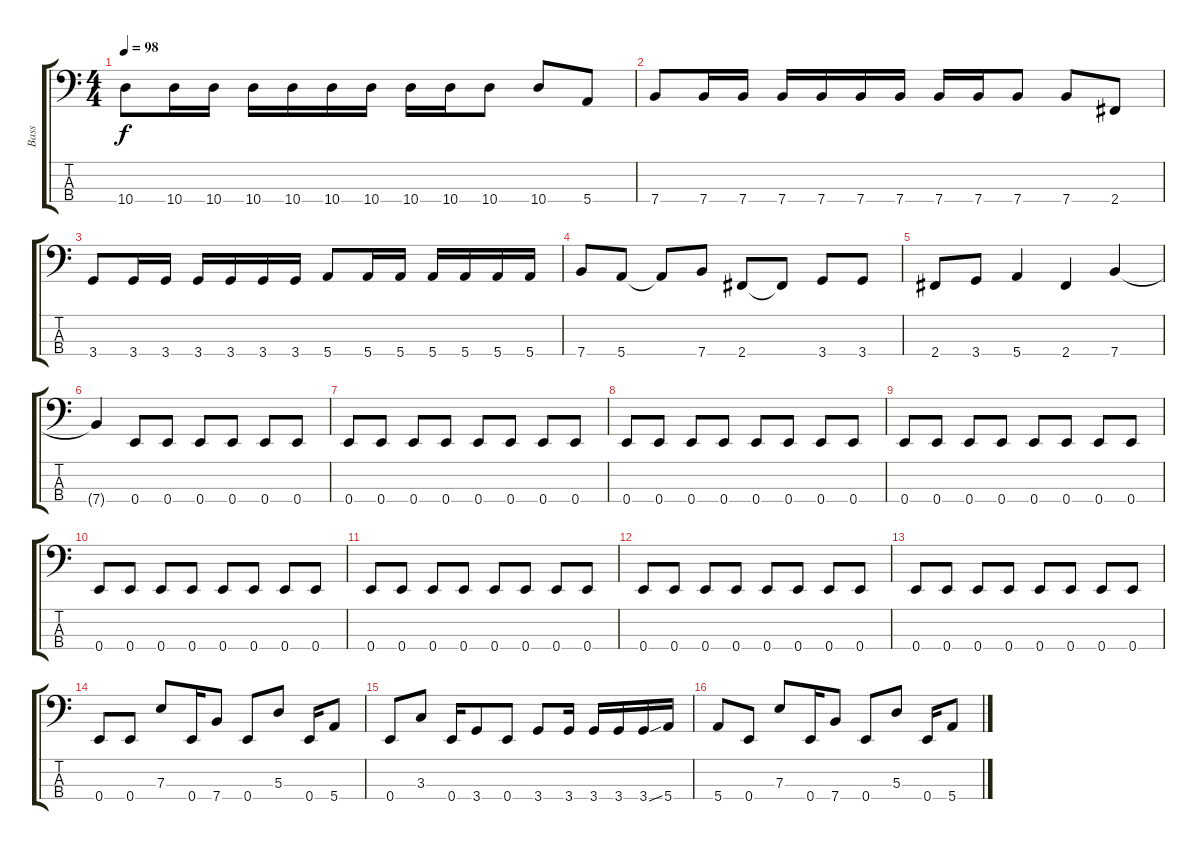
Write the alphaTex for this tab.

\track ("Bass" "Bass") {instrument electricbasspick}
\staff {score tabs}
\tuning (G2 D2 A1 E1) {hide}
\ts (4 4)
\tempo 98
\clef f4
\ks c
10.4.8{dy f} 10.4.16 10.4.16 10.4.16 10.4.16 10.4.16 10.4.16 10.4.16 10.4.16 10.4.8 10.4.8 5.4.8 |
7.4.8 7.4.16 7.4.16 7.4.16 7.4.16 7.4.16 7.4.16 7.4.16 7.4.16 7.4.8 7.4.8 2.4.8 |
3.4.8 3.4.16 3.4.16 3.4.16 3.4.16 3.4.16 3.4.16 5.4.8 5.4.16 5.4.16 5.4.16 5.4.16 5.4.16 5.4.16 |
7.4.8 5.4.8 5.4{t}.8 7.4.8 2.4.8 2.4{t}.8 3.4.8 3.4.8 |
2.4.8 3.4.8 5.4.4 2.4.4 7.4.4 |
7.4{t}.4 0.4.8 0.4.8 0.4.8 0.4.8 0.4.8 0.4.8 |
0.4.8 0.4.8 0.4.8 0.4.8 0.4.8 0.4.8 0.4.8 0.4.8 |
0.4.8 0.4.8 0.4.8 0.4.8 0.4.8 0.4.8 0.4.8 0.4.8 |
0.4.8 0.4.8 0.4.8 0.4.8 0.4.8 0.4.8 0.4.8 0.4.8 |
0.4.8 0.4.8 0.4.8 0.4.8 0.4.8 0.4.8 0.4.8 0.4.8 |
0.4.8 0.4.8 0.4.8 0.4.8 0.4.8 0.4.8 0.4.8 0.4.8 |
0.4.8 0.4.8 0.4.8 0.4.8 0.4.8 0.4.8 0.4.8 0.4.8 |
0.4.8 0.4.8 0.4.8 0.4.8 0.4.8 0.4.8 0.4.8 0.4.8 |
0.4.8 0.4.8 7.3.8 0.4.16 7.4.8 0.4.8 5.3.8 0.4.16 5.4.8 |
0.4.8 3.3.8 0.4.16 3.4.8 0.4.8 3.4.8 3.4.16 3.4.16 3.4.16 3.4{ss}.16 5.4.16 |
5.4.8 0.4.8 7.3.8 0.4.16 7.4.8 0.4.8 5.3.8 0.4.16 5.4.8
